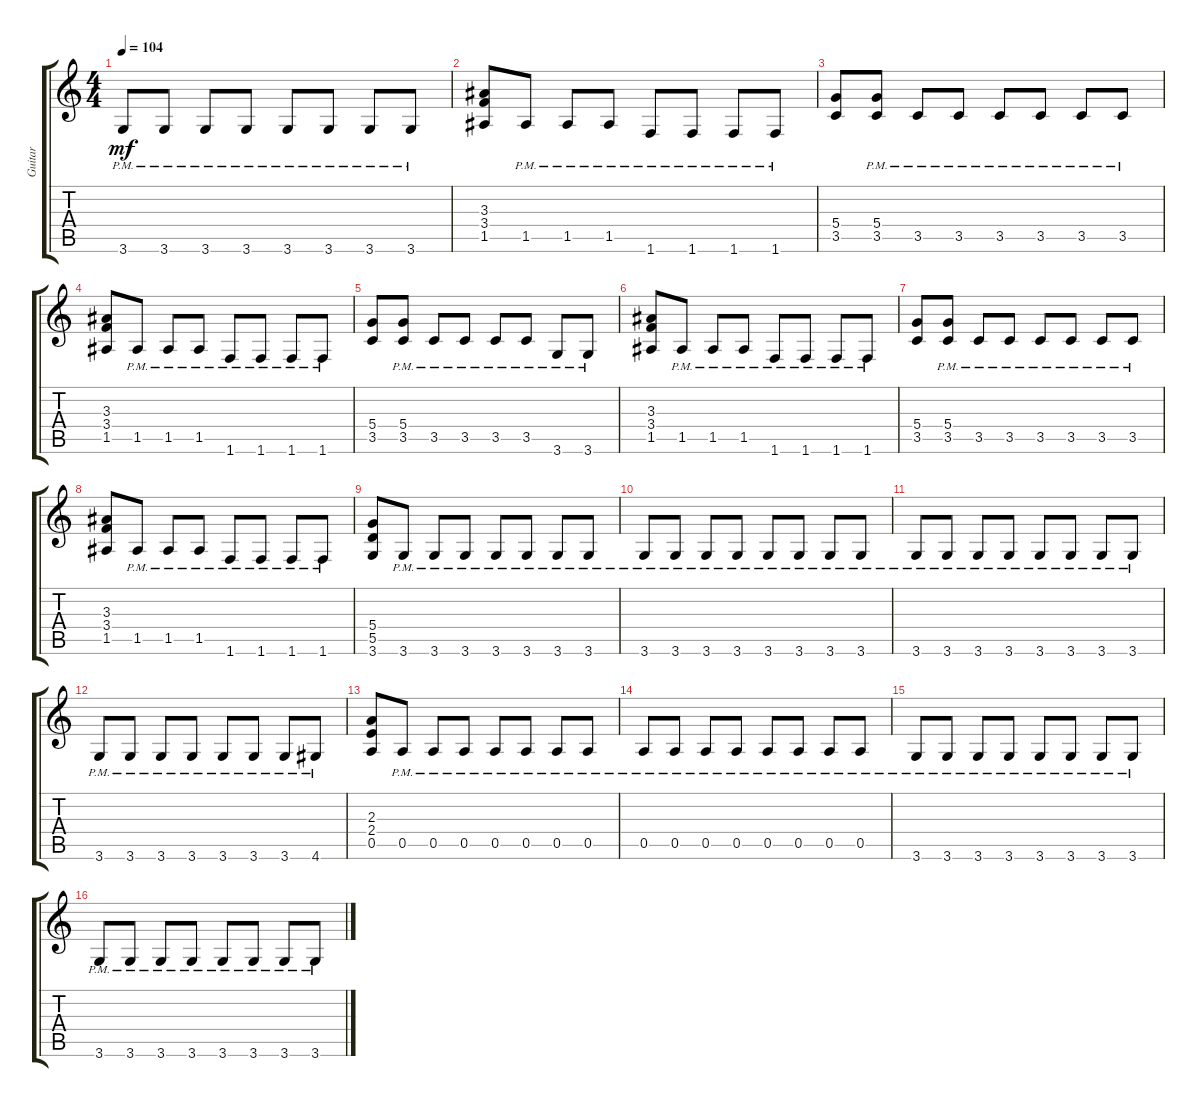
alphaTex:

\track ("Guitar" "Guitar") {instrument distortionguitar}
\staff {score tabs}
\tuning (E4 B3 G3 D3 A2 E2) {hide}
\ts (4 4)
\tempo 104
\clef g2
\ks c
3.6{pm}.8{dy mf} 3.6{pm}.8 3.6{pm}.8 3.6{pm}.8 3.6{pm}.8 3.6{pm}.8 3.6{pm}.8 3.6{pm}.8 |
(3.3 3.4 1.5).8 1.5{pm}.8 1.5{pm}.8 1.5{pm}.8 1.6{pm}.8 1.6{pm}.8 1.6{pm}.8 1.6{pm}.8 |
(5.4 3.5).8 (5.4{pm} 3.5{pm}).8 3.5{pm}.8 3.5{pm}.8 3.5{pm}.8 3.5{pm}.8 3.5{pm}.8 3.5{pm}.8 |
(3.3 3.4 1.5).8 1.5{pm}.8 1.5{pm}.8 1.5{pm}.8 1.6{pm}.8 1.6{pm}.8 1.6{pm}.8 1.6{pm}.8 |
(5.4 3.5).8 (5.4{pm} 3.5{pm}).8 3.5{pm}.8 3.5{pm}.8 3.5{pm}.8 3.5{pm}.8 3.6{pm}.8 3.6{pm}.8 |
(3.3 3.4 1.5).8 1.5{pm}.8 1.5{pm}.8 1.5{pm}.8 1.6{pm}.8 1.6{pm}.8 1.6{pm}.8 1.6{pm}.8 |
(5.4 3.5).8 (5.4{pm} 3.5{pm}).8 3.5{pm}.8 3.5{pm}.8 3.5{pm}.8 3.5{pm}.8 3.5{pm}.8 3.5{pm}.8 |
(3.3 3.4 1.5).8 1.5{pm}.8 1.5{pm}.8 1.5{pm}.8 1.6{pm}.8 1.6{pm}.8 1.6{pm}.8 1.6{pm}.8 |
(5.4 5.5 3.6).8 3.6{pm}.8 3.6{pm}.8 3.6{pm}.8 3.6{pm}.8 3.6{pm}.8 3.6{pm}.8 3.6{pm}.8 |
3.6{pm}.8 3.6{pm}.8 3.6{pm}.8 3.6{pm}.8 3.6{pm}.8 3.6{pm}.8 3.6{pm}.8 3.6{pm}.8 |
3.6{pm}.8 3.6{pm}.8 3.6{pm}.8 3.6{pm}.8 3.6{pm}.8 3.6{pm}.8 3.6{pm}.8 3.6{pm}.8 |
3.6{pm}.8 3.6{pm}.8 3.6{pm}.8 3.6{pm}.8 3.6{pm}.8 3.6{pm}.8 3.6{pm}.8 4.6{pm}.8 |
(2.3 2.4 0.5).8 0.5{pm}.8 0.5{pm}.8 0.5{pm}.8 0.5{pm}.8 0.5{pm}.8 0.5{pm}.8 0.5{pm}.8 |
0.5{pm}.8 0.5{pm}.8 0.5{pm}.8 0.5{pm}.8 0.5{pm}.8 0.5{pm}.8 0.5{pm}.8 0.5{pm}.8 |
3.6{pm}.8 3.6{pm}.8 3.6{pm}.8 3.6{pm}.8 3.6{pm}.8 3.6{pm}.8 3.6{pm}.8 3.6{pm}.8 |
3.6{pm}.8 3.6{pm}.8 3.6{pm}.8 3.6{pm}.8 3.6{pm}.8 3.6{pm}.8 3.6{pm}.8 3.6{pm}.8
